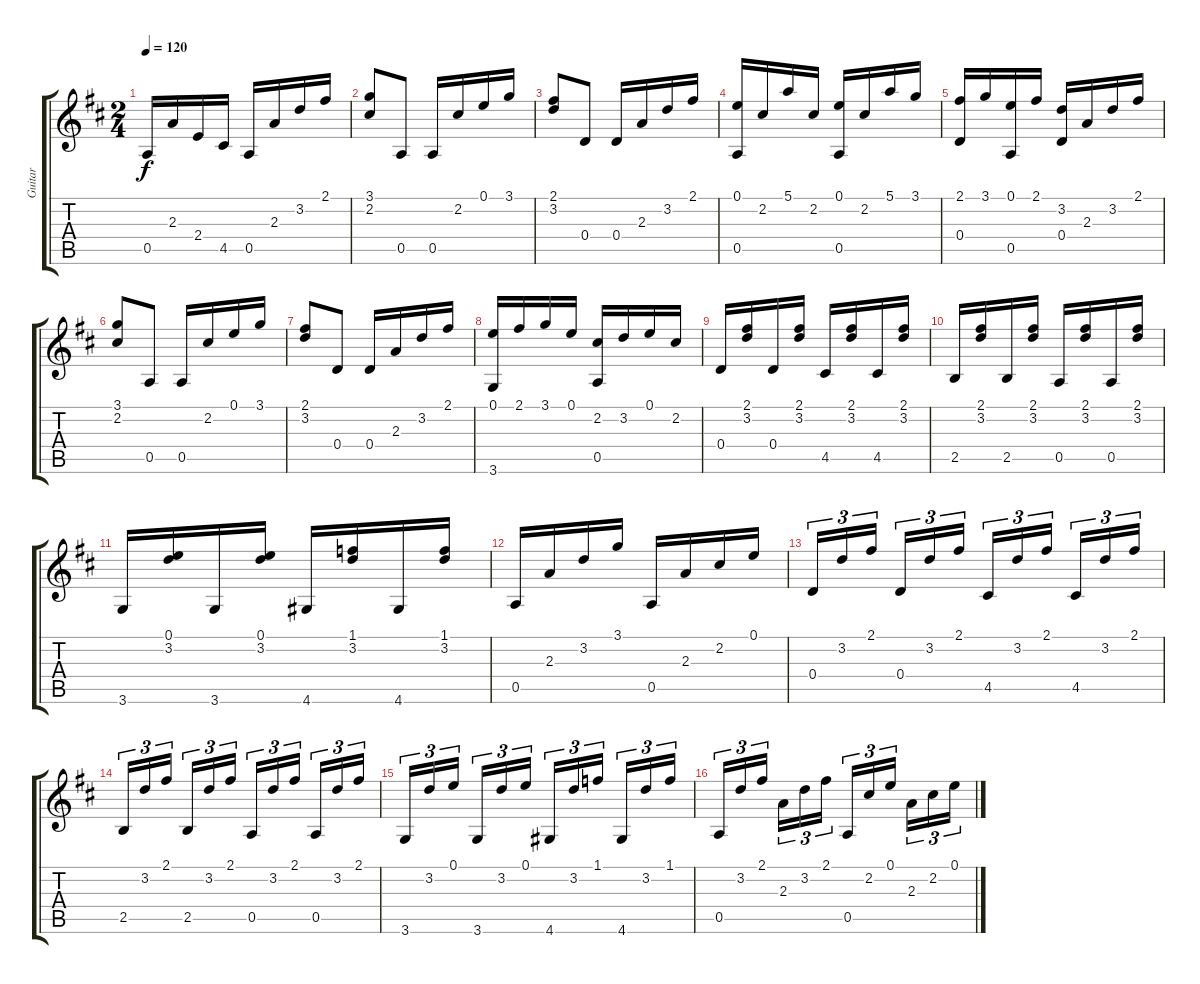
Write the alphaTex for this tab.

\track ("Guitar" "Guitar") {instrument acousticguitarnylon}
\staff {score tabs}
\tuning (E4 B3 G3 D3 A2 E2) {hide}
\ts (2 4)
\tempo 120
\clef g2
\ks d
0.5.16{dy f} 2.3.16 2.4.16 4.5.16 0.5.16 2.3.16 3.2.16 2.1.16 |
(3.1 2.2).8 0.5.8 0.5.16 2.2.16 0.1.16 3.1.16 |
(2.1 3.2).8 0.4.8 0.4.16 2.3.16 3.2.16 2.1.16 |
(0.1 0.5).16 2.2.16 5.1.16 2.2.16 (0.1 0.5).16 2.2.16 5.1.16 3.1.16 |
(2.1 0.4).16 3.1.16 (0.1 0.5).16 2.1.16 (3.2 0.4).16 2.3.16 3.2.16 2.1.16 |
(3.1 2.2).8 0.5.8 0.5.16 2.2.16 0.1.16 3.1.16 |
(2.1 3.2).8 0.4.8 0.4.16 2.3.16 3.2.16 2.1.16 |
(0.1 3.6).16 2.1.16 3.1.16 0.1.16 (2.2 0.5).16 3.2.16 0.1.16 2.2.16 |
0.4.16 (2.1 3.2).16 0.4.16 (2.1 3.2).16 4.5.16 (2.1 3.2).16 4.5.16 (2.1 3.2).16 |
2.5.16 (2.1 3.2).16 2.5.16 (2.1 3.2).16 0.5.16 (2.1 3.2).16 0.5.16 (2.1 3.2).16 |
3.6.16 (0.1 3.2).16 3.6.16 (0.1 3.2).16 4.6.16 (1.1 3.2).16 4.6.16 (1.1 3.2).16 |
0.5.16 2.3.16 3.2.16 3.1.16 0.5.16 2.3.16 2.2.16 0.1.16 |
0.4.16{tu (3 2)} 3.2.16{tu (3 2)} 2.1.16{tu (3 2) beam splitsecondary} 0.4.16{tu (3 2)} 3.2.16{tu (3 2)} 2.1.16{tu (3 2)} 4.5.16{tu (3 2)} 3.2.16{tu (3 2)} 2.1.16{tu (3 2) beam splitsecondary} 4.5.16{tu (3 2)} 3.2.16{tu (3 2)} 2.1.16{tu (3 2)} |
2.5.16{tu (3 2)} 3.2.16{tu (3 2)} 2.1.16{tu (3 2) beam splitsecondary} 2.5.16{tu (3 2)} 3.2.16{tu (3 2)} 2.1.16{tu (3 2)} 0.5.16{tu (3 2)} 3.2.16{tu (3 2)} 2.1.16{tu (3 2) beam splitsecondary} 0.5.16{tu (3 2)} 3.2.16{tu (3 2)} 2.1.16{tu (3 2)} |
3.6.16{tu (3 2)} 3.2.16{tu (3 2)} 0.1.16{tu (3 2) beam splitsecondary} 3.6.16{tu (3 2)} 3.2.16{tu (3 2)} 0.1.16{tu (3 2)} 4.6.16{tu (3 2)} 3.2.16{tu (3 2)} 1.1.16{tu (3 2) beam splitsecondary} 4.6.16{tu (3 2)} 3.2.16{tu (3 2)} 1.1.16{tu (3 2)} |
0.5.16{tu (3 2)} 3.2.16{tu (3 2)} 2.1.16{tu (3 2) beam splitsecondary} 2.3.16{tu (3 2)} 3.2.16{tu (3 2)} 2.1.16{tu (3 2)} 0.5.16{tu (3 2)} 2.2.16{tu (3 2)} 0.1.16{tu (3 2) beam splitsecondary} 2.3.16{tu (3 2)} 2.2.16{tu (3 2)} 0.1.16{tu (3 2)}
